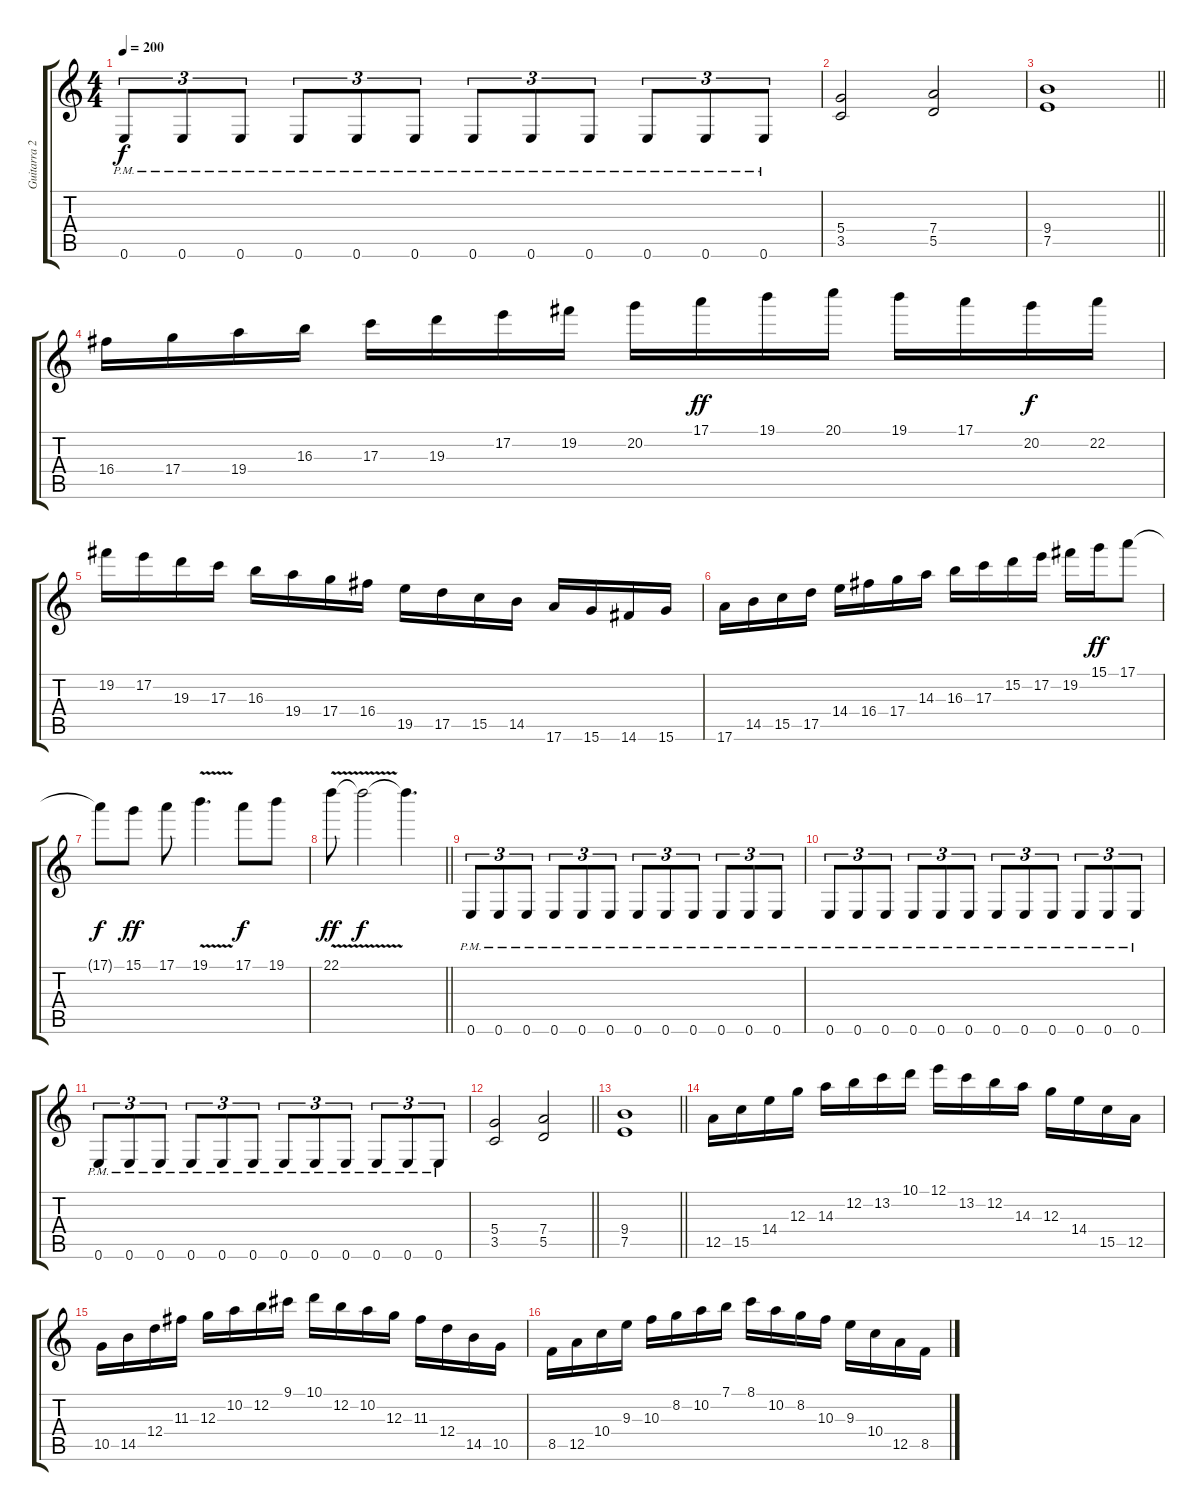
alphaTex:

\track ("Guitarra 2" "Guitarra 2") {instrument overdrivenguitar}
\staff {score tabs}
\tuning (E4 B3 G3 D3 A2 E2) {hide}
\ts (4 4)
\tempo 200
\clef g2
\ks c
0.6{pm}.8{tu (3 2) dy f} 0.6{pm}.8{tu (3 2)} 0.6{pm}.8{tu (3 2)} 0.6{pm}.8{tu (3 2)} 0.6{pm}.8{tu (3 2)} 0.6{pm}.8{tu (3 2)} 0.6{pm}.8{tu (3 2)} 0.6{pm}.8{tu (3 2)} 0.6{pm}.8{tu (3 2)} 0.6{pm}.8{tu (3 2)} 0.6{pm}.8{tu (3 2)} 0.6{pm}.8{tu (3 2)} |
(5.4 3.5).2 (7.4 5.5).2 |
\barLineRight lightlight
(9.4 7.5).1 |
16.4.16 17.4.16{volume 8} 19.4.16 16.3.16 17.3.16 19.3.16 17.2.16 19.2.16 20.2.16 17.1.16{dy ff} 19.1.16 20.1.16 19.1.16 17.1.16 20.2.16{dy f} 22.2.16 |
19.2.16 17.2.16 19.3.16 17.3.16 16.3.16 19.4.16 17.4.16 16.4.16 19.5.16 17.5.16 15.5.16 14.5.16 17.6.16 15.6.16 14.6.16 15.6.16 |
17.6.16 14.5.16 15.5.16 17.5.16 14.4.16 16.4.16 17.4.16 14.3.16 16.3.16 17.3.16 15.2.16 17.2.16 19.2.16 15.1.16{dy ff} 17.1.8 |
17.1{t}.8{dy f} 15.1.8{dy ff} 17.1.8 19.1{v}.4{d} 17.1.8{dy f} 19.1.8 |
\barLineRight lightlight
22.1{v}.8{dy ff} 22.1{t}.2{dy f} 22.1{t}.4{d} |
0.6{pm}.8{tu (3 2)} 0.6{pm}.8{tu (3 2) volume 6} 0.6{pm}.8{tu (3 2)} 0.6{pm}.8{tu (3 2)} 0.6{pm}.8{tu (3 2)} 0.6{pm}.8{tu (3 2)} 0.6{pm}.8{tu (3 2)} 0.6{pm}.8{tu (3 2)} 0.6{pm}.8{tu (3 2)} 0.6{pm}.8{tu (3 2)} 0.6{pm}.8{tu (3 2)} 0.6{pm}.8{tu (3 2)} |
0.6{pm}.8{tu (3 2)} 0.6{pm}.8{tu (3 2)} 0.6{pm}.8{tu (3 2)} 0.6{pm}.8{tu (3 2)} 0.6{pm}.8{tu (3 2)} 0.6{pm}.8{tu (3 2)} 0.6{pm}.8{tu (3 2)} 0.6{pm}.8{tu (3 2)} 0.6{pm}.8{tu (3 2)} 0.6{pm}.8{tu (3 2)} 0.6{pm}.8{tu (3 2)} 0.6{pm}.8{tu (3 2)} |
0.6{pm}.8{tu (3 2)} 0.6{pm}.8{tu (3 2)} 0.6{pm}.8{tu (3 2)} 0.6{pm}.8{tu (3 2)} 0.6{pm}.8{tu (3 2)} 0.6{pm}.8{tu (3 2)} 0.6{pm}.8{tu (3 2)} 0.6{pm}.8{tu (3 2)} 0.6{pm}.8{tu (3 2)} 0.6{pm}.8{tu (3 2)} 0.6{pm}.8{tu (3 2)} 0.6{pm}.8{tu (3 2)} |
\barLineRight lightlight
(5.4 3.5).2 (7.4 5.5).2 |
\barLineRight lightlight
(9.4 7.5).1 |
12.5.16 15.5.16{volume 4} 14.4.16 12.3.16 14.3.16 12.2.16 13.2.16 10.1.16 12.1.16 13.2.16 12.2.16 14.3.16 12.3.16 14.4.16 15.5.16 12.5.16 |
10.5.16 14.5.16 12.4.16 11.3.16 12.3.16 10.2.16 12.2.16 9.1.16 10.1.16 12.2.16 10.2.16 12.3.16 11.3.16 12.4.16 14.5.16 10.5.16 |
8.5.16{volume 2} 12.5.16 10.4.16 9.3.16 10.3.16 8.2.16 10.2.16 7.1.16 8.1.16 10.2.16 8.2.16 10.3.16 9.3.16 10.4.16 12.5.16 8.5.16
